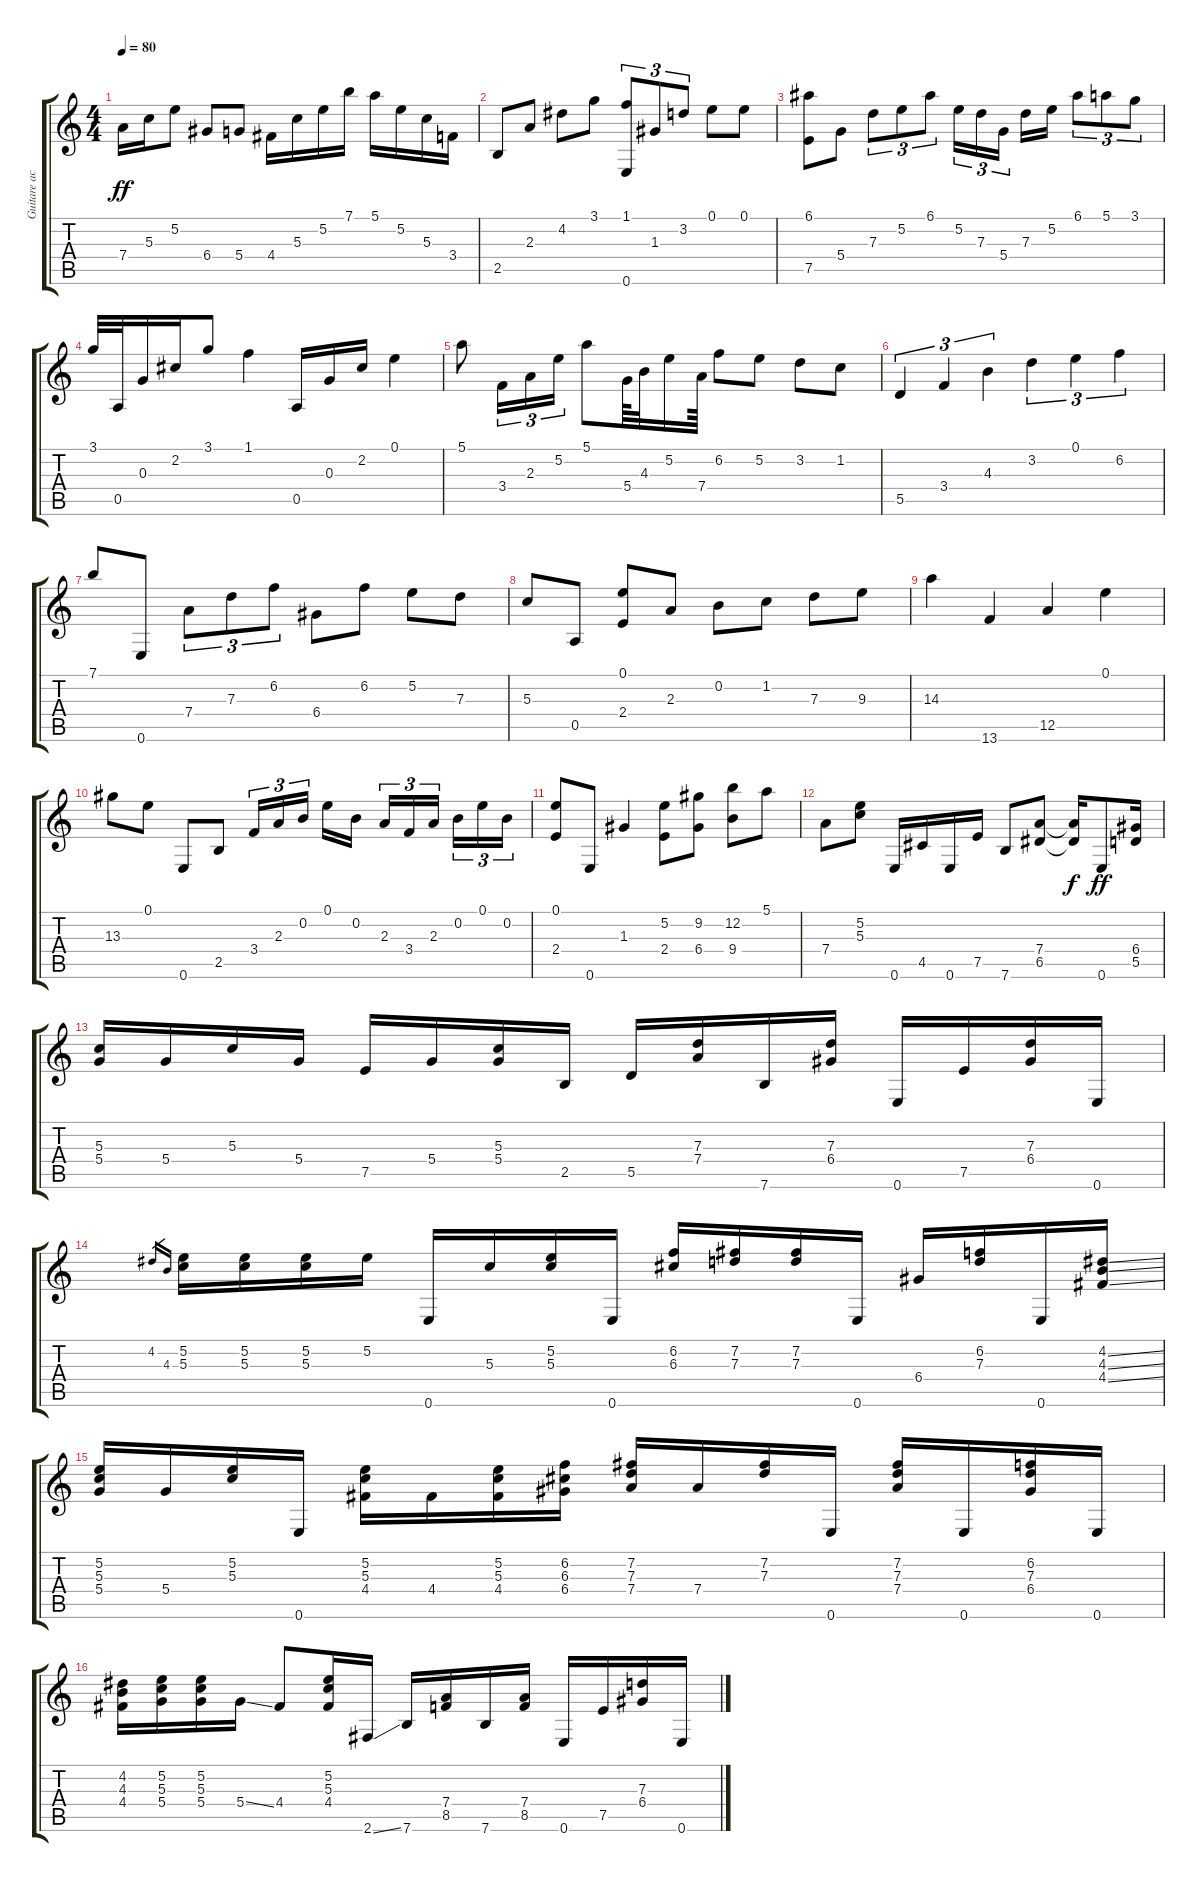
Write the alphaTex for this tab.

\track ("Guitare acier" "Guitare ac") {instrument acousticguitarsteel}
\staff {score tabs}
\tuning (E4 B3 G3 D3 A2 E2) {hide}
\ts (4 4)
\tempo 80
\clef g2
\ks c
7.4.16{dy ff} 5.3.16 5.2.8 6.4.8 5.4.8 4.4.16 5.3.16 5.2.16 7.1.16 5.1.16 5.2.16 5.3.16 3.4.16 |
2.5.8 2.3.8 4.2.8 3.1.8 (1.1 0.6).8{tu (3 2)} 1.3.8{tu (3 2)} 3.2.8{tu (3 2)} 0.1.8 0.1.8 |
(6.1 7.5).8 5.4.8 7.3.8{tu (3 2)} 5.2.8{tu (3 2)} 6.1.8{tu (3 2)} 5.2.16{tu (3 2)} 7.3.16{tu (3 2)} 5.4.16{tu (3 2)} 7.3.16 5.2.16 6.1.8{tu (3 2)} 5.1.8{tu (3 2)} 3.1.8{tu (3 2)} |
3.1.32 0.5.32 0.3.16 2.2.16 3.1.8 1.1.4 0.5.16 0.3.16 2.2.16 0.1.4 |
5.1.8 3.4.16{tu (3 2)} 2.3.16{tu (3 2)} 5.2.16{tu (3 2)} 5.1.8 5.4.64 4.3.32 5.2.16 7.4.64 6.2.8 5.2.8 3.2.8 1.2.8 |
5.5.4{tu (3 2)} 3.4.4{tu (3 2)} 4.3.4{tu (3 2)} 3.2.4{tu (3 2)} 0.1.4{tu (3 2)} 6.2.4{tu (3 2)} |
7.1.8 0.6.8 7.4.8{tu (3 2)} 7.3.8{tu (3 2)} 6.2.8{tu (3 2)} 6.4.8 6.2.8 5.2.8 7.3.8 |
5.3.8 0.5.8 (0.1 2.4).8 2.3.8 0.2.8 1.2.8 7.3.8 9.3.8 |
14.3.4 13.6.4 12.5.4 0.1.4 |
13.3.8 0.1.8 0.6.8 2.5.8 3.4.16{tu (3 2)} 2.3.16{tu (3 2)} 0.2.16{tu (3 2)} 0.1.16 0.2.16 2.3.16{tu (3 2)} 3.4.16{tu (3 2)} 2.3.16{tu (3 2)} 0.2.16{tu (3 2)} 0.1.16{tu (3 2)} 0.2.16{tu (3 2)} |
(0.1 2.4).8 0.6.8 1.3.4 (5.2 2.4).8 (9.2 6.4).8 (12.2 9.4).8 5.1.8 |
7.4.8 (5.2 5.3).8 0.6.16 4.5.16 0.6.16 7.5.16 7.6.8 (7.4 6.5).8 (7.4{t} 6.5{t}).16{dy f} 0.6.8{dy ff} (6.4 5.5).16 |
(5.3 5.4).16 5.4.16 5.3.16 5.4.16 7.5.16 5.4.16 (5.3 5.4).16 2.5.16 5.5.16 (7.3 7.4).16 7.6.16 (7.3 6.4).16 0.6.16 7.5.16 (7.3 6.4).16 0.6.16 |
4.2.16{gr} 4.3.16{gr} (5.2 5.3).16 (5.2 5.3).16 (5.2 5.3).16 5.2.16 0.6.16 5.3.16 (5.2 5.3).16 0.6.16 (6.2 6.3).16 (7.2 7.3).16 (7.2 7.3).16 0.6.16 6.4.16 (6.2 7.3).16 0.6.16 (4.2{ss} 4.3{ss} 4.4{ss}).16 |
(5.2 5.3 5.4).16 5.4.16 (5.2 5.3).16 0.6.16 (5.2 5.3 4.4).16 4.4.16 (5.2 5.3 4.4).16 (6.2 6.3 6.4).16 (7.2 7.3 7.4).16 7.4.16 (7.2 7.3).16 0.6.16 (7.2 7.3 7.4).16 0.6.16 (6.2 7.3 6.4).16 0.6.16 |
(4.2 4.3 4.4).16 (5.2 5.3 5.4).16 (5.2 5.3 5.4).16 5.4{ss}.16 4.4.8 (5.2 5.3 4.4).16 2.6{ss}.16 7.6.16 (7.4 8.5).16 7.6.16 (7.4 8.5).16 0.6.16 7.5.16 (7.3 6.4).16 0.6.16
